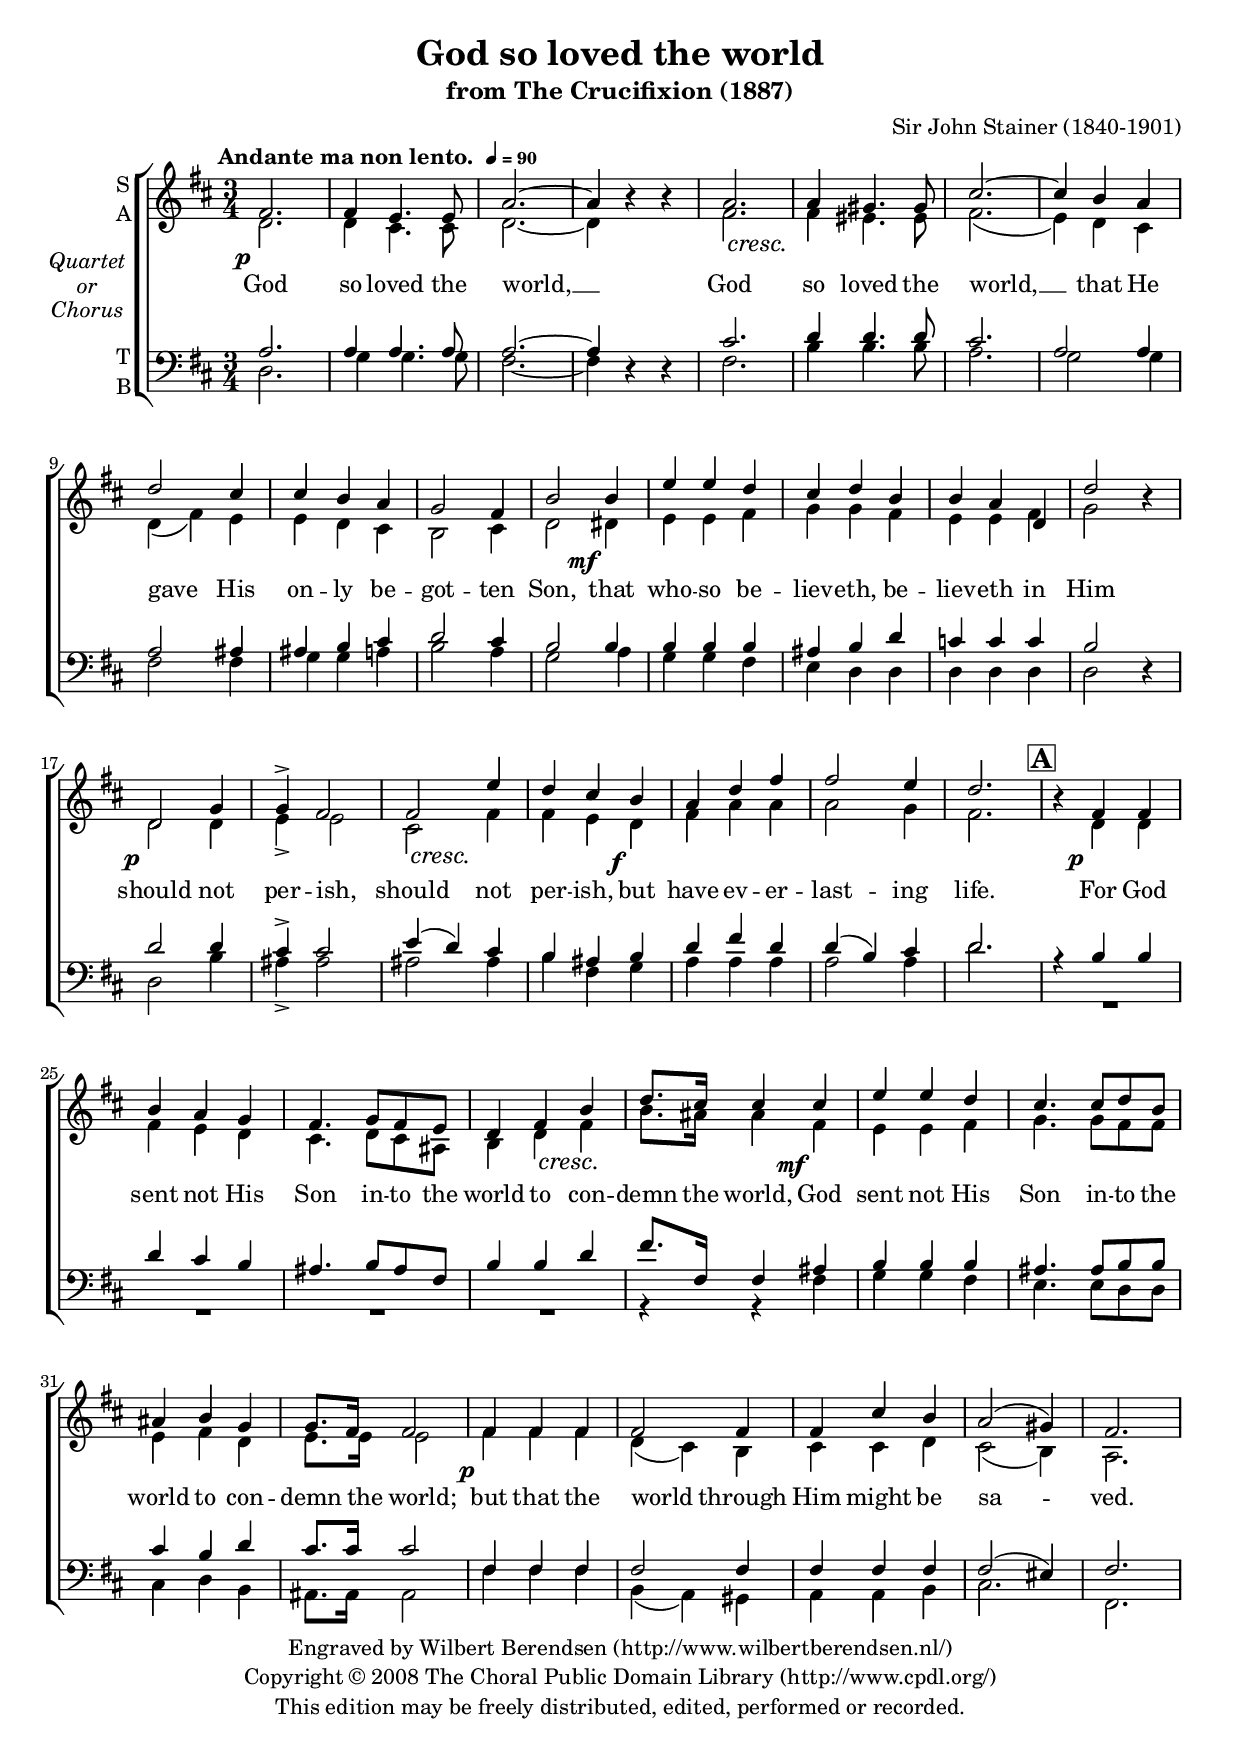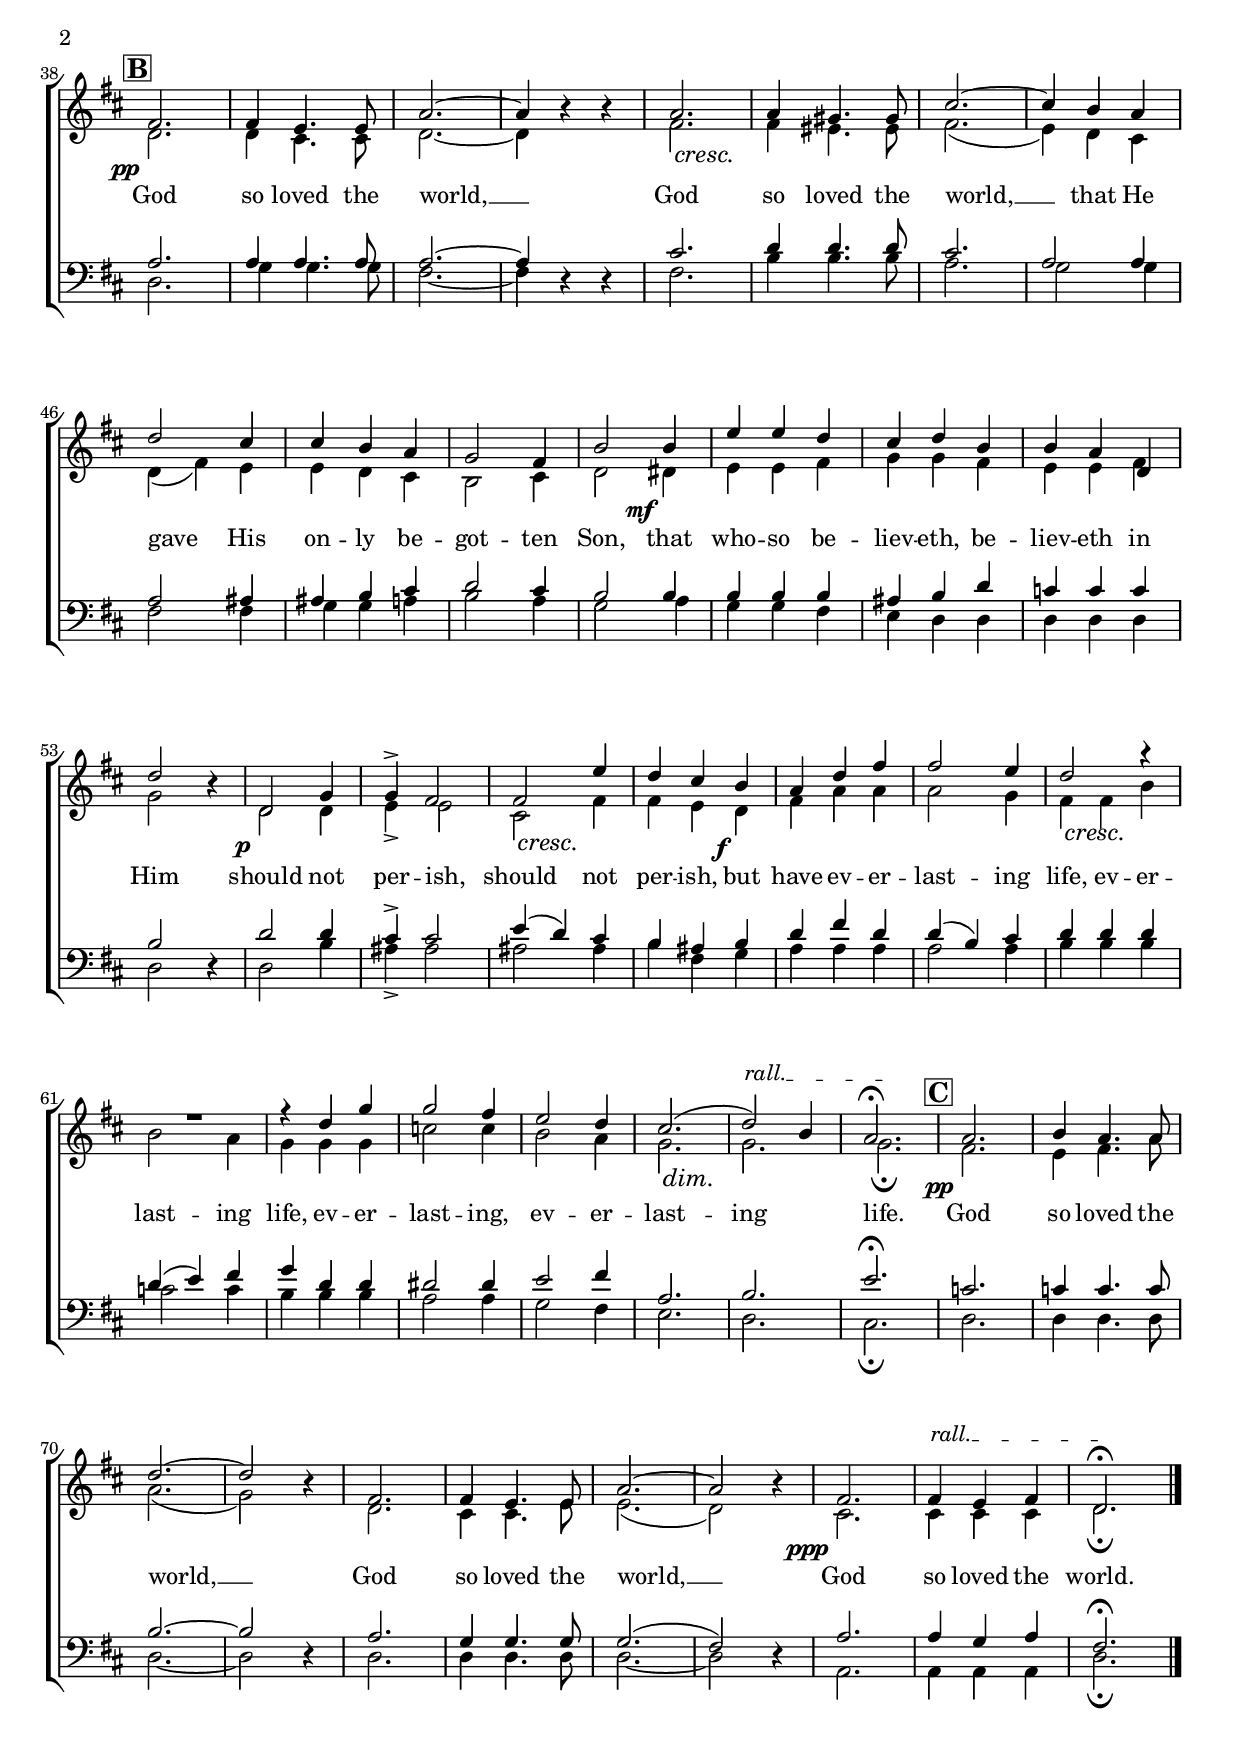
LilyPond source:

\version "2.11.61"
% Thanks LSR: http://lsr.dsi.unimi.it/LSR/Snippet?id=336
\version "2.11.43"
%% Usage:
%%   \new Staff \with {
%%     \override RestCollision #'positioning-done = #merge-rests-on-positioning
%%   } << \somevoice \\ \othervoice >>
%% or (globally):
%%   \layout {
%%     \context {
%%       \Staff
%%       \override RestCollision #'positioning-done = #merge-rests-on-positioning
%%     }
%%   }
%%
%% Limitations:
%% - only handles two voices
%% - does not handle multi-measure/whole-measure rests

#(define (rest-score r)
  (let ((score 0)
	(yoff (ly:grob-property-data r 'Y-offset))
	(sp (ly:grob-property-data r 'staff-position)))
    (if (number? yoff)
	(set! score (+ score 2))
	(if (eq? yoff 'calculation-in-progress)
	    (set! score (- score 3))))
    (and (number? sp)
	 (<= 0 2 sp)
	 (set! score (+ score 2))
	 (set! score (- score (abs (- 1 sp)))))
    score))

#(define (merge-rests-on-positioning grob)
  (let* ((can-merge #f)
	 (elts (ly:grob-object grob 'elements))
	 (num-elts (and (ly:grob-array? elts)
			(ly:grob-array-length elts)))
	 (two-voice? (= num-elts 2)))
    (if two-voice?
	(let* ((v1-grob (ly:grob-array-ref elts 0))
	       (v2-grob (ly:grob-array-ref elts 1))
	       (v1-rest (ly:grob-object v1-grob 'rest))
	       (v2-rest (ly:grob-object v2-grob 'rest)))
	  (and
	   (ly:grob? v1-rest)
	   (ly:grob? v2-rest)
	   (let* ((v1-duration-log (ly:grob-property v1-rest 'duration-log))
		  (v2-duration-log (ly:grob-property v2-rest 'duration-log))
		  (v1-dot (ly:grob-object v1-rest 'dot))
		  (v2-dot (ly:grob-object v2-rest 'dot))
		  (v1-dot-count (and (ly:grob? v1-dot)
				     (ly:grob-property v1-dot 'dot-count -1)))
		  (v2-dot-count (and (ly:grob? v2-dot)
				     (ly:grob-property v2-dot 'dot-count -1))))
	     (set! can-merge
		   (and
		    (number? v1-duration-log)
		    (number? v2-duration-log)
		    (= v1-duration-log v2-duration-log)
		    (eq? v1-dot-count v2-dot-count)))
	     (if can-merge
		 ;; keep the rest that looks best:
		 (let* ((keep-v1? (>= (rest-score v1-rest)
				      (rest-score v2-rest)))
			(rest-to-keep (if keep-v1? v1-rest v2-rest))
			(dot-to-kill (if keep-v1? v2-dot v1-dot)))
		   ;; uncomment if you're curious of which rest was chosen:
		   ;;(ly:grob-set-property! v1-rest 'color green)
		   ;;(ly:grob-set-property! v2-rest 'color blue)
		   (ly:grob-suicide! (if keep-v1? v2-rest v1-rest))
		   (if (ly:grob? dot-to-kill)
		       (ly:grob-suicide! dot-to-kill))
		   (ly:grob-set-property! rest-to-keep 'direction 0)
		   (ly:rest::y-offset-callback rest-to-keep)))))))
    (if can-merge
	#t
	(ly:rest-collision::calc-positioning-done grob))))

%{
\score {
  \new Score <<

    \new Staff \with {
    } <<
      s4-\markup{LilyPond default, rests in both voices.}
      \relative c'' { c4 d e r | r2  e4 g | R1 } \\
      \relative c'' { c4 b a r | r a g2   | R1 }
    >>       \new Staff \with {
      \override RestCollision #'positioning-done = #merge-rests-on-positioning
    } <<
      s4-\markup{Merge rests as per standard notation practice.}
      \relative c'' { c4 d e r | r2  e4 g | R1 } \\
      \relative c'' { c4 b a r | r a g2   | R1 }
    >>
  >>
  \layout {}
}
%}



#(set-global-staff-size 19)

\header {
  title = "God so loved the world"
  subtitle = "from The Crucifixion (1887)"
  composer = "Sir John Stainer (1840-1901)"
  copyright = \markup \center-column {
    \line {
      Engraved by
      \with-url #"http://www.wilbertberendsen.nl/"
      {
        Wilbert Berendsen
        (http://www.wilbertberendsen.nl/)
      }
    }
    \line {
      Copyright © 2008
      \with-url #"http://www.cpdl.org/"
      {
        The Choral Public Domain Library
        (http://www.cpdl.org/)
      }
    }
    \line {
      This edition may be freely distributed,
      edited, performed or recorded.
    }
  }
}

\paper {
  ragged-last-bottom = ##f
  system-count = 10
  page-count = 2
}

global = {
  \key d \major
  \time 3/4
}

tempoMark = {
  \override Score.MetronomeMark #'stencil = ##f
  \tempo 4=90
  \once \override Score.RehearsalMark
  #'self-alignment-X = #LEFT
  \once \override Score.RehearsalMark
  #'font-series = #'bold
  \once \override Score.RehearsalMark
  #'font-size = #0
  \once \override Score.RehearsalMark
  #'break-align-symbols = #'(time-signature)
  \once \override Score.RehearsalMark
  #'extra-offset = #'(-0.5 . 0)
  \mark \markup {
    "Andante ma non lento. "
    \fontsize #'-2 {
      \general-align #Y #DOWN
      \note #"4" #.8 "= 90"
    }
  }
}

dyn = {
  \global
  \override DynamicTextSpanner
  #'dash-period = #-1.0
  s2.\p
  s2.*3
  \crescTextCresc
  s2.\<
  s2.*6\!
  s2 s4\mf
  s2.*4
  s2.\p
  s2.
  \crescTextCresc
  s2.\<
  s2 s4\f
  s2.*3
  % For God...
  \mark \default
  s4 s\p s
  s2.*2
  \crescTextCresc
  s4 s2\<
  s2 s4\mf
  s2.*4
  s4\p s2
  s2.*4
  % God so loved...
  \mark \default
  s2.\pp
  s2.*3
  \crescTextCresc
  s2.\<
  s2.*6\!
  s2 s4\mf
  s2.*4
  s2.\p
  s2.
  \crescTextCresc
  s2.\<
  s2 s4\f
  s2.*2
  \crescTextCresc
  s2.\<
  s2.*4\!
  \dimTextDim
  s2.\>
  \override TextSpanner #'bound-details #'left
  #'text = "rall."
  s2.\!\startTextSpan
  s2.\stopTextSpan
  \mark \default
  s2.\pp
  s2.*7
  s2.\ppp
  s2.\startTextSpan
  s2.\stopTextSpan
}

sop = \relative c' {
  \global
  fis2. fis4 e4. e8 a2.~ a4 r r|
  a2. a4 gis4. gis8 cis2.~ cis4 b a|
  d2 cis4 cis b a g2 fis4 b2 b4|
  e e d cis d b b a d, d'2 r4|
  d,2 g4 g-> fis2 fis e'4 d cis b|
  a d fis fis2 e4 d2.|
  % For God...
  r4 fis, fis b a g fis4. g8 fis e d4 fis b|
  d8. cis16 cis4 cis e e d cis4. cis8 d b|
  ais4 b g g8. fis16 fis2|
  fis4 fis fis fis2 fis4 fis cis' b a2(gis4)fis2.|
  % God so loved...
  fis2. fis4 e4. e8 a2.~ a4 r r|
  a2. a4 gis4. gis8 cis2.~ cis4 b a|
  d2 cis4 cis b a g2 fis4 b2 b4|
  e e d cis d b b a d, d'2 r4|
  d,2 g4 g-> fis2 fis e'4 d cis b|
  a d fis fis2 e4 d2 r4|
  R2. r4 d g g2 fis4 e2 d4 cis2.(d2) b4 a2.\fermata|
  % God so loved...
  a b4 a4. a8 d2.~d2 r4|
  fis,2. fis4 e4. e8 a2.~a2 r4|
  fis2. fis4 e fis d2.\fermata
  \bar"|."
}

alt = \relative c' {
  \global
  d2. d4 cis4. cis8 d2.~ d4 r r|
  fis2. fis4 eis4. eis8 fis2.( e4) d cis|
  d( fis) e e d cis b2 cis4 d2 dis4|
  e e fis g g fis e e fis g2 r4|
  d2 d4 e-> e2 cis2 fis4 fis e d|
  fis a a a2 g4 fis2.|
  % For God...
  r4 d d fis e d cis4. d8 cis ais b4 d fis|
  b8. ais16 ais4 fis e e fis g4. g8 fis fis|
  e4 fis d e8. e16 e2|
  fis4 fis fis d(cis) b cis cis d cis2(b4)a2.|
  % God so loved...
  d2. d4 cis4. cis8 d2.~ d4 r r|
  fis2. fis4 eis4. eis8 fis2.( e4) d cis|
  d( fis) e e d cis b2 cis4 d2 dis4|
  e e fis g g fis e e fis g2 r4|
  d2 d4 e-> e2 cis2 fis4 fis e d|
  fis a a a2 g4 fis fis b|
  b2 a4 g g g c2 c4 b2 a4 g2. g g\fermata|
  % God so loved...
  fis e4 fis4. a8 a2.(g2) r4|
  d2. cis4 cis4. e8 e2.(d2) r4|
  cis2. cis4 cis cis d2.\fermata
  \bar"|."
}

ten = \relative c' {
  \global
  a2. a4 a4. a8 a2.~ a4 r r|
  cis2. d4 d4. d8 cis2. a2 a4|
  a2 ais4 ais b cis d2 cis4 b2 b4|
  b b b ais b d c c c b2 r4|
  d2 d4 cis-> cis2 e4( d) cis|
  b ais b d fis d d( b) cis d2.|
  % For God...
  r4 b b d cis b ais4. b8 ais fis b4 b d|
  fis8. fis,16 fis4 ais b b b ais4. ais8 b b|
  cis4 b d cis8. cis16 cis2|
  fis,4 fis fis fis2 fis4 fis fis fis fis2(eis4)fis2.|
  % God so loved...
  a2. a4 a4. a8 a2.~ a4 r r|
  cis2. d4 d4. d8 cis2. a2 a4|
  a2 ais4 ais b cis d2 cis4 b2 b4|
  b b b ais b d c c c b2 r4|
  d2 d4 cis-> cis2 e4( d) cis|
  b ais b d fis d d( b) cis d d d|
  d(e)fis g d d dis2 dis4 e2 fis4 a,2. b e\fermata|
  % God so loved...
  c c4 c4. c8 b2.~b2 r4|
  a2. g4 g4. g8 g2.(fis2) r4|
  a2. a4 g a fis2.\fermata
  \bar"|."
}

bas = \relative c {
  \global
  d2. g4 g4. g8 fis2.~ fis4 r r|
  fis2. b4 b4. b8 a2. g2 g4|
  fis2 fis4 g g a b2 a4 g2 a4|
  g g fis e d d d d d d2 r4|
  d2 b'4 ais-> ais2 ais ais4 b fis g|
  a a a a2 a4 d2.|
  % For God...
  R2.*4 r4 r fis, g g fis e4. e8 d d|
  cis4 d b ais8. ais16 ais2|
  fis'4 fis fis b,(a) gis a a b cis2. fis,|
  % God so loved...
  d'2. g4 g4. g8 fis2.~ fis4 r r|
  fis2. b4 b4. b8 a2. g2 g4|
  fis2 fis4 g g a b2 a4 g2 a4|
  g g fis e d d d d d d2 r4|
  d2 b'4 ais-> ais2 ais ais4 b fis g|
  a a a a2 a4 b b b|
  c2 c4 b b b a2 a4 g2 fis4 e2. d cis\fermata|
  % God so loved...
  d2. d4 d4. d8 d2.~d2 r4|
  d2. d4 d4. d8 d2.~d2 r4|
  a2. a4 a a d2.\fermata
  \bar"|."
}

text = \lyricmode {
  God so loved the world, __
  God so loved the world, __
  that He gave His on -- ly be -- got -- ten Son,
  that who -- so be -- liev -- eth,
  be -- liev -- eth in Him
  should not per -- ish,
  should not per -- ish,
  but have ev -- er -- last -- ing life.

  For God sent not His Son in -- to the world
  to con -- demn the world,
  God sent not His Son in -- to the world
  to con -- demn the world;
  but that the world through Him might be sa -- ved.

  God so loved the world, __
  God so loved the world, __
  that He gave His on -- ly be -- got -- ten Son,
  that who -- so be -- liev -- eth,
  be -- liev -- eth in Him
  should not per -- ish,
  should not per -- ish,
  but have ev -- er -- last -- ing life,
  ev -- er -- last -- ing life,
  ev -- er -- last -- ing,
  ev -- er -- last -- ing life.

  God so loved the world, __
  God so loved the world, __
  God so loved the world.

}

\score {
  \new ChoirStaff \with {
    instrumentName = \markup
    \italic
    \override #'(baseline-skip . 2.5)
    \center-column{
      Quartet or Chorus
    }
  } <<
    \new Staff \with {
      instrumentName = \markup\column{S A}
    } <<
      \new Voice = sop { \voiceOne \tempoMark \sop }
      \new Voice = alt { \voiceTwo << \alt \dyn >> }
    >>
    \new Lyrics \lyricsto alt \text
    \new Staff \with {
      instrumentName = \markup\column{T B}
    } <<
      \clef bass
      \new Voice = ten { \voiceOne \ten }
      \new Voice = bas { \voiceTwo \bas }
    >>
  >>
  \layout {
    \context {
      \Score
      markFormatter = #format-mark-box-letters
    }
    \context {
      \ChoirStaff
      \consists "Instrument_name_engraver"
    }
    \context {
      \Staff
      \override DynamicText
      #'self-alignment-X = #right
      \override DynamicText
      #'extra-offset = #'(-1.5 . 0)
      \override DynamicText
      #'font-size = #-0.5
      \override DynamicText
      #'Y-extent = #'(0 . 0.2)
      \override DynamicLineSpanner
      #'staff-padding = #3.2
      \override DynamicTextSpanner
      #'Y-extent = #'(0 . 0.2)
      \override DynamicTextSpanner
      #'extra-offset = #'(0.5 . 0.5)
      \override DynamicLineSpanner
      #'Y-extent = #'(0 . 0)
      \override VerticalAxisGroup
      #'minimum-Y-extent = #'(-3 . 3)
      \override InstrumentName
      #'self-alignment-X = #right
      \override RestCollision
      #'positioning-done = #merge-rests-on-positioning
    }
    \context {
      \Lyrics
      \override VerticalAxisGroup
      #'minimum-Y-extent = #'(0 . 0)
    }
  }
  \midi { }
}

% \score {
%   \new ChoirStaff <<
%     \new Voice = sop << \sop \dyn >>
%     \new Lyrics \lyricsto sop \text
%     \new Voice = alt << \alt \dyn >>
%     \new Lyrics \lyricsto alt \text
%     \new Voice = ten << \clef "G_8" \ten \dyn >>
%     \new Lyrics \lyricsto ten \text
%     \new Voice = bas << \clef F \bas \dyn >>
%     \new Lyrics \lyricsto bas \text
%   >>
%   \layout {
%     \context {
%       \Staff
%       \override DynamicText #'direction = #UP
%       \override DynamicText #'staff-padding = #0
%       \override DynamicLineSpanner #'direction = #UP
%     }
%   }
% }
